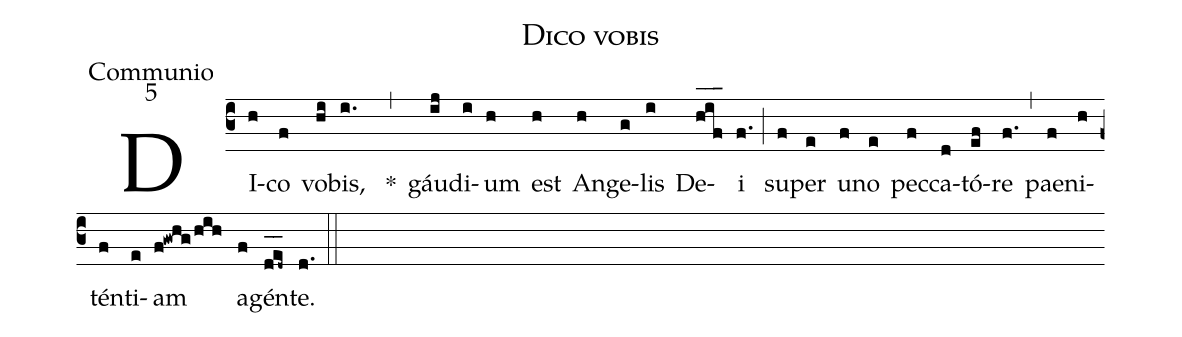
name:Dico vobis;
office-part:Communio;
mode:5;
%%
(c3) DI(h)co(f) vo(hi)bis,(i.) <clear>*(,) gáu(ij)di(i)um(h) est(h) An(h)ge(g)lis(i) De(h_[oh:h]i_[oh:h]f_[oh:h])i(f.) (;) su(f)per(e) u(f)no(e) pec(f)ca(d)tó(ef)re(f.) (,) pae(f)ni(h)tén(f)ti(e)am(f!gwhg/hih) a(f)gén(d_[oh:h]e_[oh:h]d~)te.(d.) (::)
